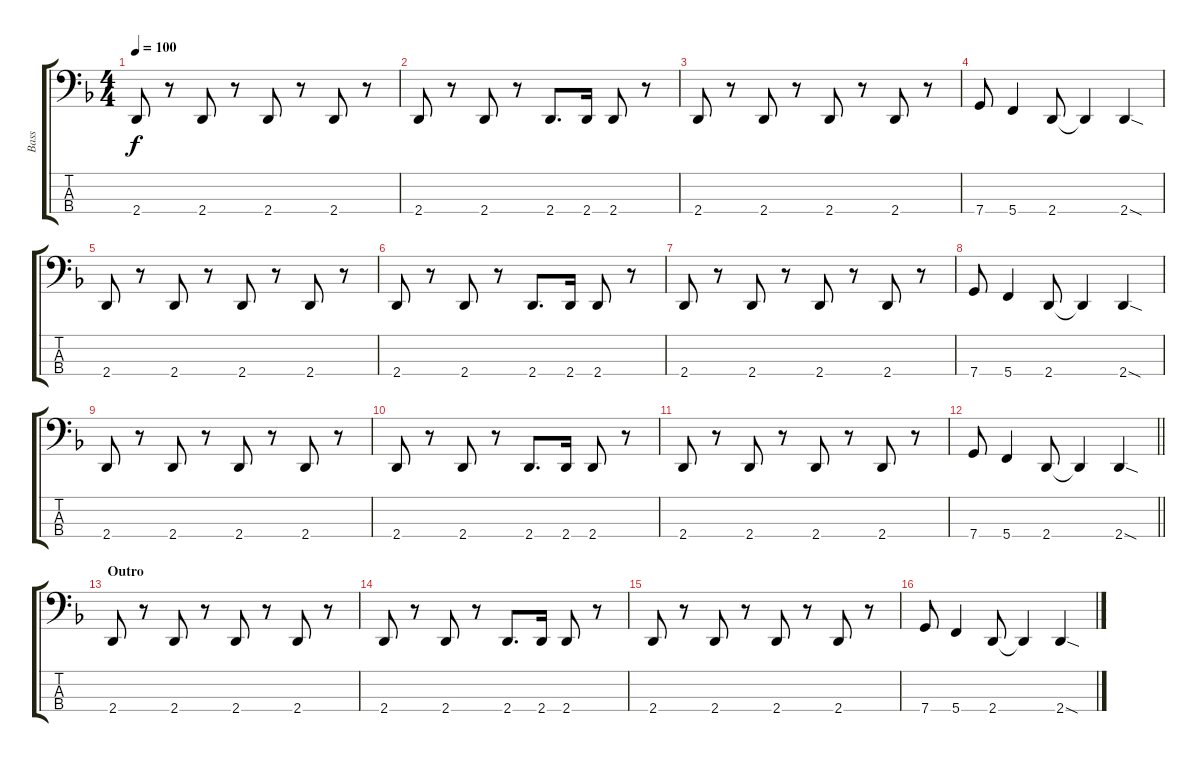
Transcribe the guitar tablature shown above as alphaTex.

\track ("Bass" "Bass") {instrument electricbassfinger}
\staff {score tabs}
\tuning (G2 D2 A1 C1) {hide}
\ts (4 4)
\tempo 100
\clef f4
\ks dminor
2.4.8{dy f} r.8 2.4.8 r.8 2.4.8 r.8 2.4.8 r.8 |
2.4.8 r.8 2.4.8 r.8 2.4.8{d} 2.4.16 2.4.8 r.8 |
2.4.8 r.8 2.4.8 r.8 2.4.8 r.8 2.4.8 r.8 |
7.4.8 5.4.4 2.4.8 2.4{t}.4 2.4{sod}.4 |
2.4.8 r.8 2.4.8 r.8 2.4.8 r.8 2.4.8 r.8 |
2.4.8 r.8 2.4.8 r.8 2.4.8{d} 2.4.16 2.4.8 r.8 |
2.4.8 r.8 2.4.8 r.8 2.4.8 r.8 2.4.8 r.8 |
7.4.8 5.4.4 2.4.8 2.4{t}.4 2.4{sod}.4 |
2.4.8 r.8 2.4.8 r.8 2.4.8 r.8 2.4.8 r.8 |
2.4.8 r.8 2.4.8 r.8 2.4.8{d} 2.4.16 2.4.8 r.8 |
2.4.8 r.8 2.4.8 r.8 2.4.8 r.8 2.4.8 r.8 |
\barLineRight lightlight
7.4.8 5.4.4 2.4.8 2.4{t}.4 2.4{sod}.4 |
\section ("" "Outro")
2.4.8 r.8 2.4.8 r.8 2.4.8 r.8 2.4.8 r.8 |
2.4.8 r.8 2.4.8 r.8 2.4.8{d} 2.4.16 2.4.8 r.8 |
2.4.8 r.8 2.4.8 r.8 2.4.8 r.8 2.4.8 r.8 |
7.4.8 5.4.4 2.4.8 2.4{t}.4 2.4{sod}.4
